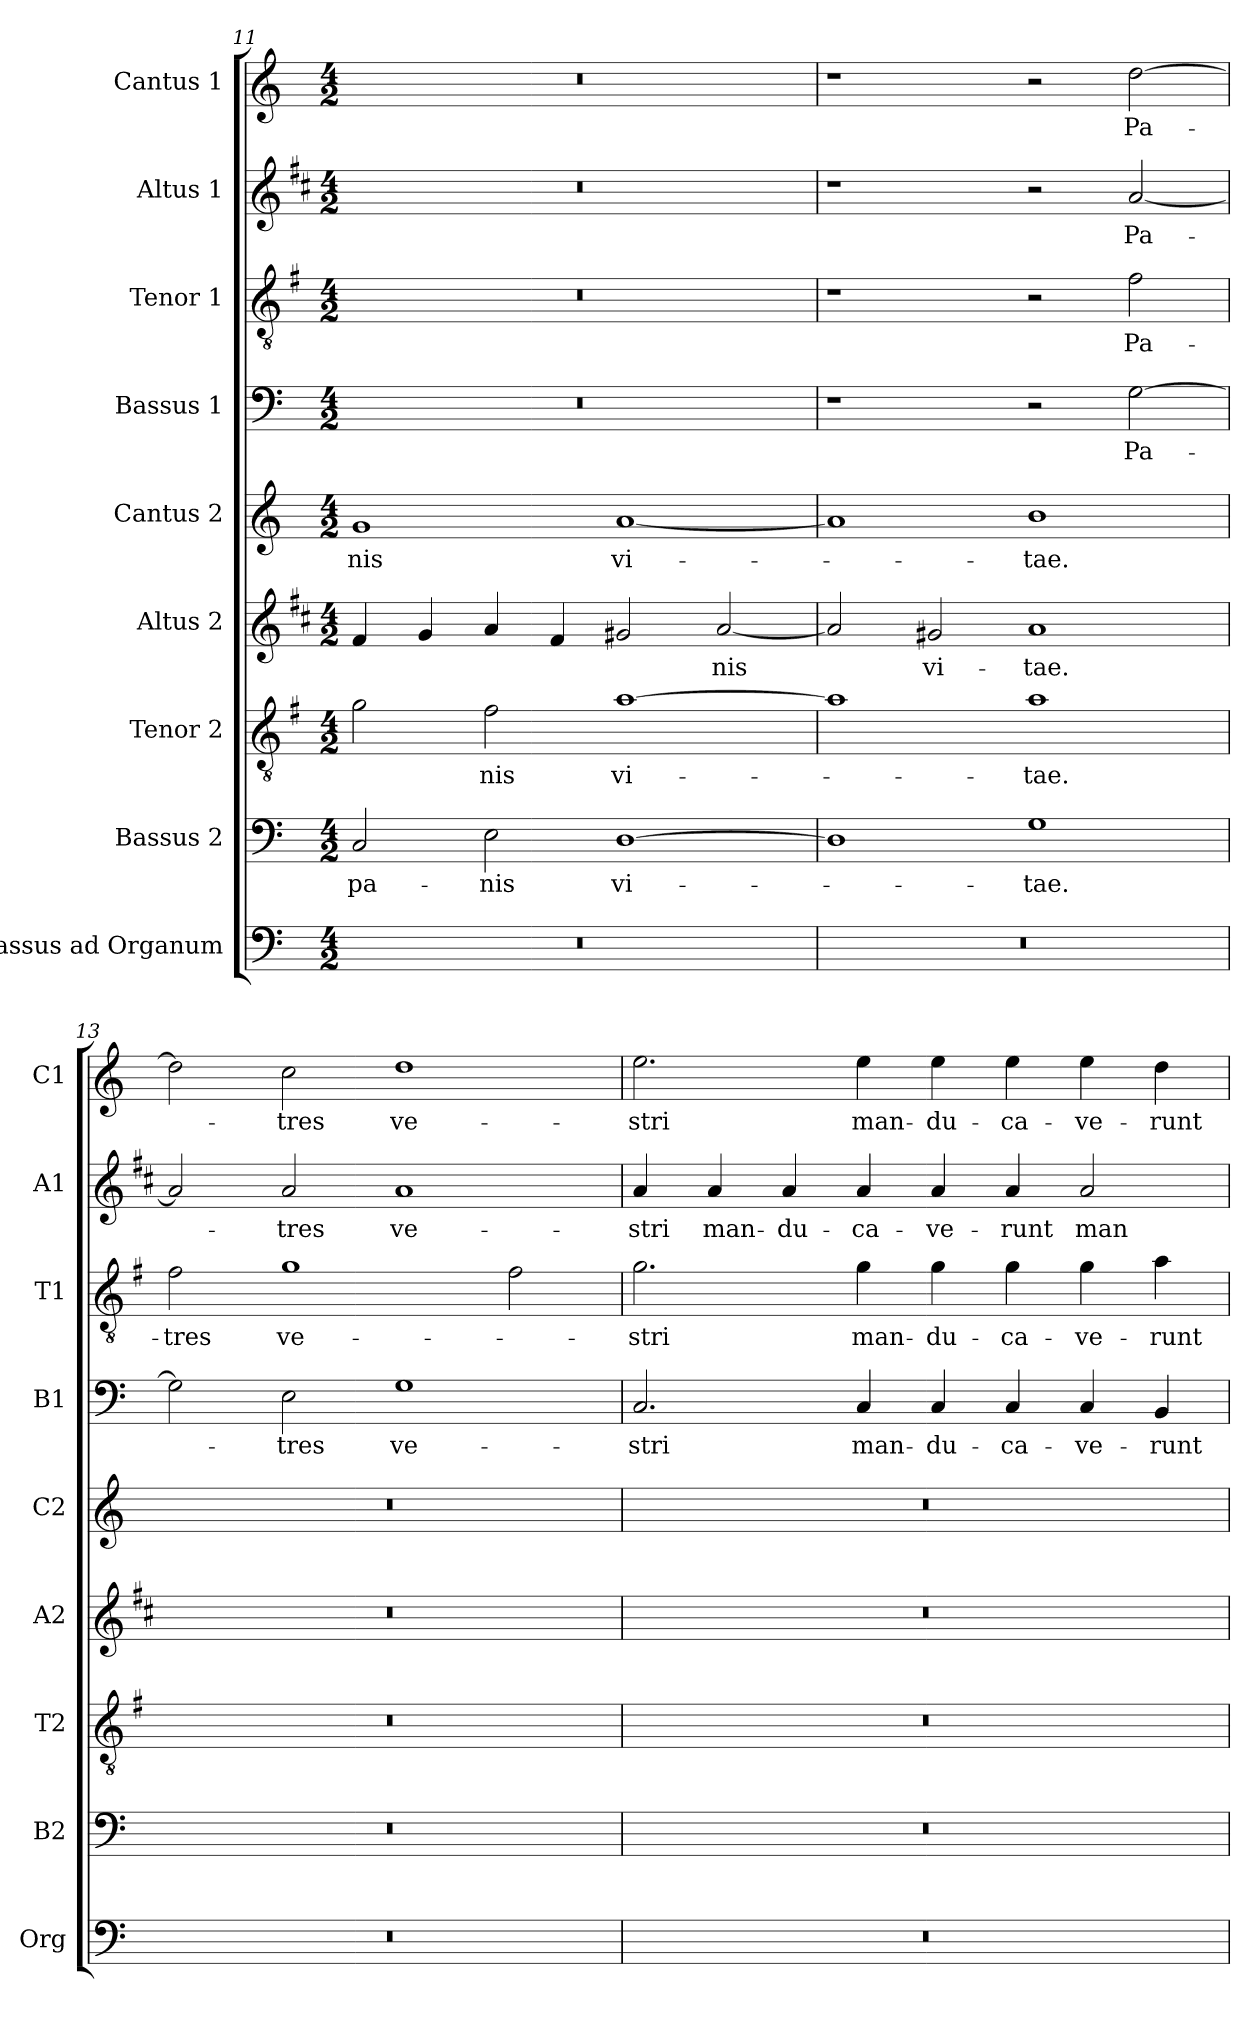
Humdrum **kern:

**kern	**kern	**text	**kern	**text	**kern	**text	**kern	**text	**kern	**text	**kern	**text	**kern	**text	**kern	**text
*part9	*part8	*part8	*part7	*part7	*part6	*part6	*part5	*part5	*part4	*part4	*part3	*part3	*part2	*part2	*part1	*part1
*staff9	*staff8	*staff8	*staff7	*staff7	*staff6	*staff6	*staff5	*staff5	*staff4	*staff4	*staff3	*staff3	*staff2	*staff2	*staff1	*staff1
*I"Bassus ad Organum	*I"Bassus 2	*	*I"Tenor 2	*	*I"Altus 2	*	*I"Cantus 2	*	*I"Bassus 1	*	*I"Tenor 1	*	*I"Altus 1	*	*I"Cantus 1	*
*I'Org	*I'B2	*	*I'T2	*	*I'A2	*	*I'C2	*	*I'B1	*	*I'T1	*	*I'A1	*	*I'C1	*
*clefF4	*clefF4	*	*clefGv2	*	*clefG2	*	*clefG2	*	*clefF4	*	*clefGv2	*	*clefG2	*	*clefG2	*
*	*	*	*ITrd4c7	*	*ITrd1c2	*	*	*	*	*	*ITrd4c7	*	*ITrd1c2	*	*	*
*k[]	*k[]	*	*k[]	*	*k[]	*	*k[]	*	*k[]	*	*k[]	*	*k[]	*	*k[]	*
*C:	*C:	*	*C:	*	*C:	*	*C:	*	*C:	*	*C:	*	*C:	*	*C:	*
*M4/2	*M4/2	*	*M4/2	*	*M4/2	*	*M4/2	*	*M4/2	*	*M4/2	*	*M4/2	*	*M4/2	*
=11	=11	=11	=11	=11	=11	=11	=11	=11	=11	=11	=11	=11	=11	=11	=11	=11
!	!	!LO:LY:b	!	!	!	!	!	!LO:LY:b	!	!	!	!	!	!	!	!
0r	2C/	pa-	2c\	.	4e/	.	1g	-nis	0r	.	0r	.	0r	.	0r	.
.	.	.	.	.	4f/	.	.	.	.	.	.	.	.	.	.	.
!	!	!LO:LY:b	!	!LO:LY:b	!	!	!	!	!	!	!	!	!	!	!	!
.	2E\	-nis	2B\	-nis	4g/	.	.	.	.	.	.	.	.	.	.	.
.	.	.	.	.	4e/	.	.	.	.	.	.	.	.	.	.	.
!	!	!LO:LY:b	!	!LO:LY:b	!	!	!	!LO:LY:b	!	!	!	!	!	!	!	!
.	[1D	vi-	[1d	vi-	2f#X/	.	[1a	vi-	.	.	.	.	.	.	.	.
!	!	!	!	!	!	!LO:LY:b	!	!	!	!	!	!	!	!	!	!
.	.	.	.	.	[2g/	-nis	.	.	.	.	.	.	.	.	.	.
=12	=12	=12	=12	=12	=12	=12	=12	=12	=12	=12	=12	=12	=12	=12	=12	=12
0r	1D]	.	1d]	.	2g/]	.	1a]	.	1r	.	1r	.	1r	.	1r	.
!	!	!	!	!	!	!LO:LY:b	!	!	!	!	!	!	!	!	!	!
.	.	.	.	.	2f#X/	vi-	.	.	.	.	.	.	.	.	.	.
!	!	!LO:LY:b	!	!LO:LY:b	!	!LO:LY:b	!	!LO:LY:b	!	!	!	!	!	!	!	!
.	1G	-tae.	1d	-tae.	1g	-tae.	1b	-tae.	2r	.	2r	.	2r	.	2r	.
!	!	!	!	!	!	!	!	!	!	!LO:LY:b	!	!LO:LY:b	!	!LO:LY:b	!	!LO:LY:b
.	.	.	.	.	.	.	.	.	[2G\	Pa-	2B\	Pa-	[2g/	Pa-	[2dd\	Pa-
=13	=13	=13	=13	=13	=13	=13	=13	=13	=13	=13	=13	=13	=13	=13	=13	=13
!	!	!	!	!	!	!	!	!	!	!	!	!LO:LY:b	!	!	!	!
0r	0r	.	0r	.	0r	.	0r	.	2G\]	.	2B\	-tres	2g/]	.	2dd\]	.
!	!	!	!	!	!	!	!	!	!	!LO:LY:b	!	!LO:LY:b	!	!LO:LY:b	!	!LO:LY:b
.	.	.	.	.	.	.	.	.	2E\	-tres	1c	ve-	2g/	-tres	2cc\	-tres
!	!	!	!	!	!	!	!	!	!	!LO:LY:b	!	!	!	!LO:LY:b	!	!LO:LY:b
.	.	.	.	.	.	.	.	.	1G	ve-	.	.	1g	ve-	1dd	ve-
.	.	.	.	.	.	.	.	.	.	.	2B\	.	.	.	.	.
=14	=14	=14	=14	=14	=14	=14	=14	=14	=14	=14	=14	=14	=14	=14	=14	=14
!	!	!	!	!	!	!	!	!	!	!LO:LY:b	!	!LO:LY:b	!	!LO:LY:b	!	!LO:LY:b
0r	0r	.	0r	.	0r	.	0r	.	2.C/	-stri	2.c\	-stri	4g/	-stri	2.ee\	-stri
!	!	!	!	!	!	!	!	!	!	!	!	!	!	!LO:LY:b	!	!
.	.	.	.	.	.	.	.	.	.	.	.	.	4g/	man-	.	.
!	!	!	!	!	!	!	!	!	!	!	!	!	!	!LO:LY:b	!	!
.	.	.	.	.	.	.	.	.	.	.	.	.	4g/	-du-	.	.
!	!	!	!	!	!	!	!	!	!	!LO:LY:b	!	!LO:LY:b	!	!LO:LY:b	!	!LO:LY:b
.	.	.	.	.	.	.	.	.	4C/	man-	4c\	man-	4g/	-ca-	4ee\	man-
!	!	!	!	!	!	!	!	!	!	!LO:LY:b	!	!LO:LY:b	!	!LO:LY:b	!	!LO:LY:b
.	.	.	.	.	.	.	.	.	4C/	-du-	4c\	-du-	4g/	-ve-	4ee\	-du-
!	!	!	!	!	!	!	!	!	!	!LO:LY:b	!	!LO:LY:b	!	!LO:LY:b	!	!LO:LY:b
.	.	.	.	.	.	.	.	.	4C/	-ca-	4c\	-ca-	4g/	-runt	4ee\	-ca-
!	!	!	!	!	!	!	!	!	!	!LO:LY:b	!	!LO:LY:b	!	!LO:LY:b	!	!LO:LY:b
.	.	.	.	.	.	.	.	.	4C/	-ve-	4c\	-ve-	2g/	man-	4ee\	-ve-
!	!	!	!	!	!	!	!	!	!	!LO:LY:b	!	!LO:LY:b	!	!	!	!LO:LY:b
.	.	.	.	.	.	.	.	.	4BB/	-runt	4d\	-runt	.	.	4dd\	-runt
=	=	=	=	=	=	=	=	=	=	=	=	=	=	=	=	=
*-	*-	*-	*-	*-	*-	*-	*-	*-	*-	*-	*-	*-	*-	*-	*-	*-
